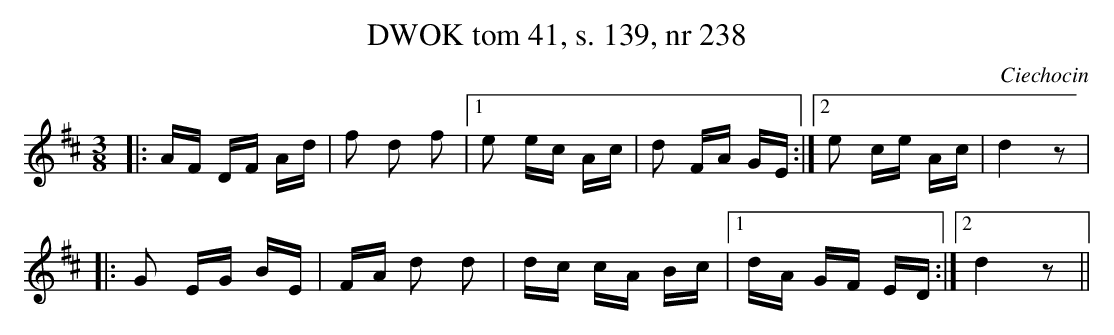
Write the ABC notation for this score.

X:1
T:DWOK tom 41, s. 139, nr 238
O:Ciechocin
L:1/16
M:3/8
K:D
|:AF DF Ad|f2 d2 f2| [1e2 ec Ac|d2 FA GE:| [2e2 ce Ac|d4 z2|
|:G2 EG BE|FA d2 d2|dc cA Bc| [1dA GF ED:|[2d4 z2||
